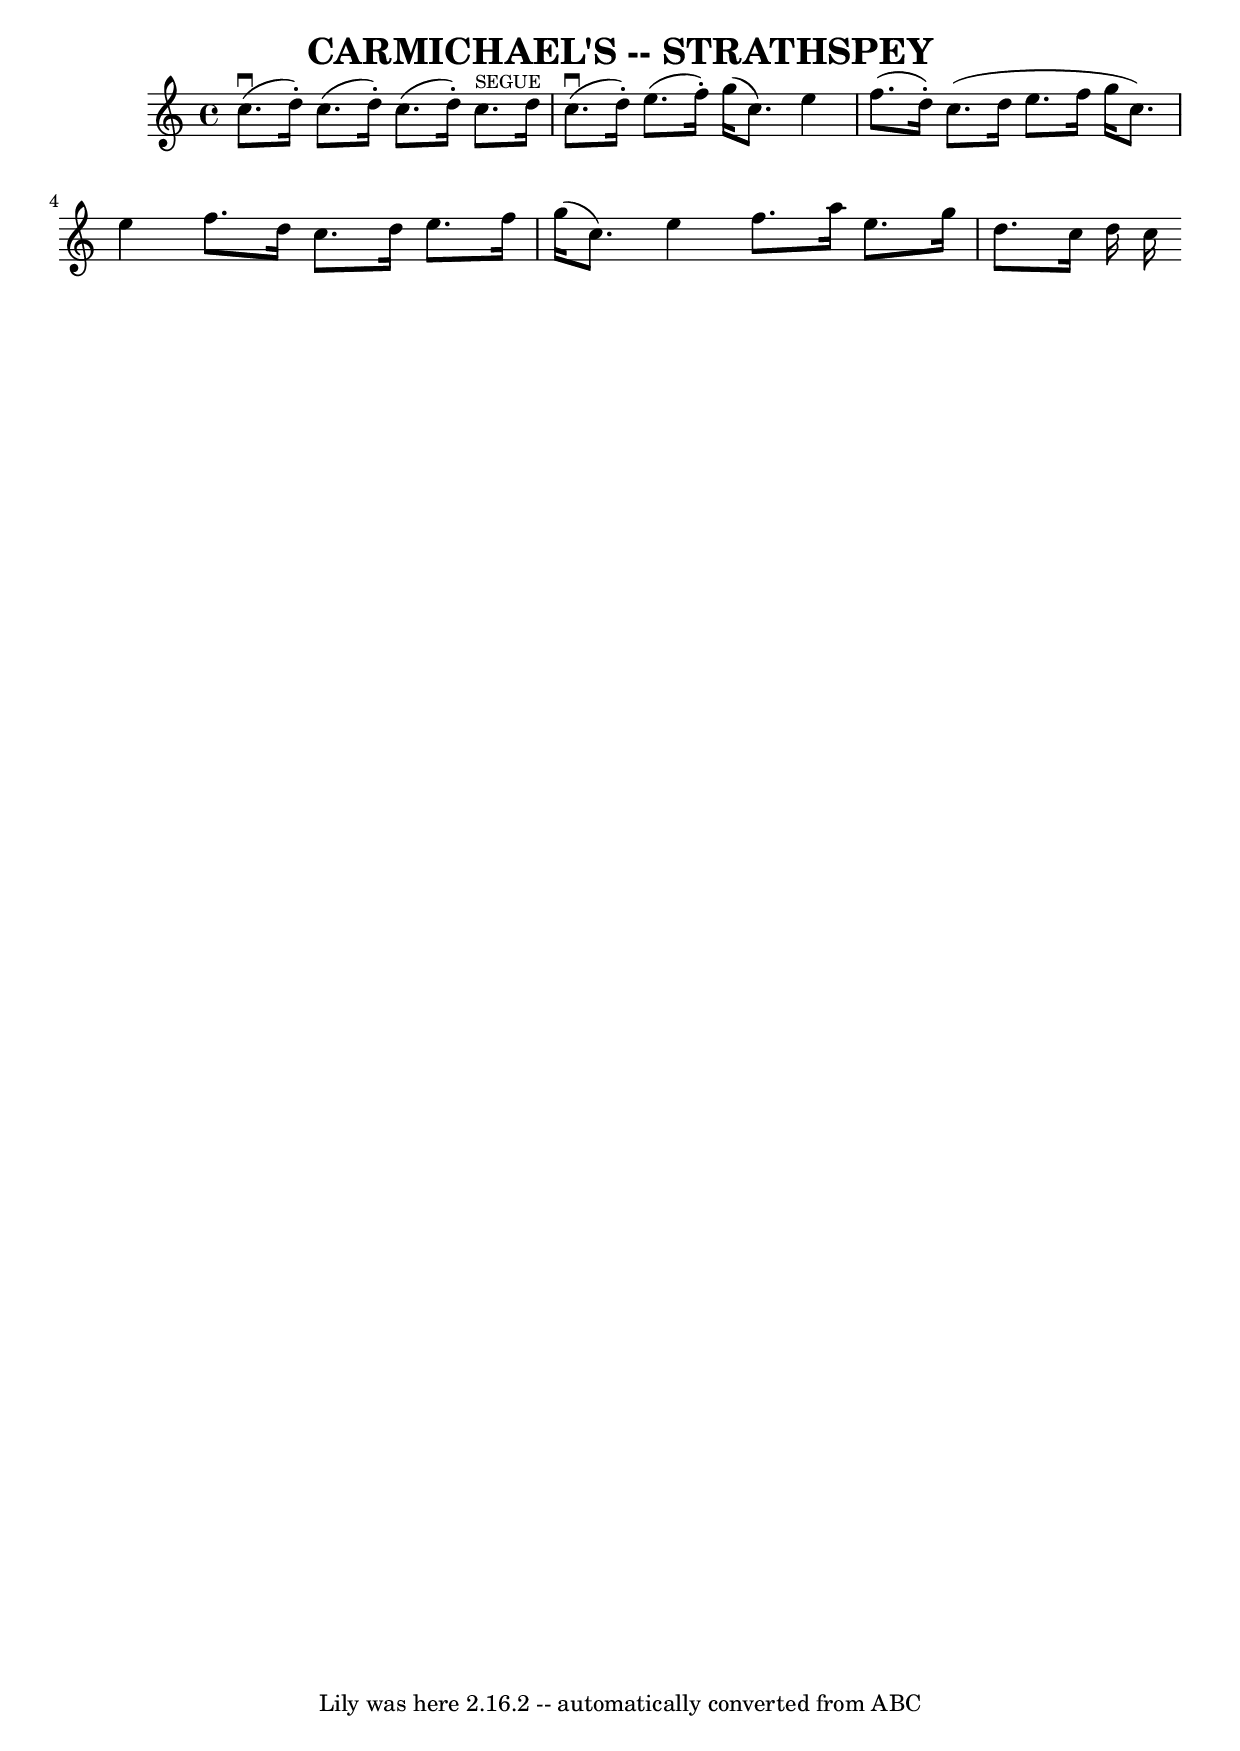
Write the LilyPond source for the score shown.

\version "2.16.2"
\include "Mammoth.ily"
\header {
  %% book = "Ryan's Mammoth Collection of Fiddle Tunes"
  crossRefNumber = "1"
  footnotes = ""
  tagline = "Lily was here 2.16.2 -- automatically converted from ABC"
  title = "CARMICHAEL'S -- STRATHSPEY"

}
voicedefault =  {


  \override Staff.TimeSignature #'style = #'C
  \time 4/4 % %slurgracf 1
  
  \key c \major c''8. (^\downbow d''16-.) c''8. ((d''16-.) c''8. ((d''16-.) c''8.^\segue d''16 c''8. (^\downbow d''16-.) e''8. (f''16-.) g''16 (c''8.) e''4      |
  f''8. (d''16-.) c''8. (d''16 e''8. f''16 g''16 (c''8.) e''4     |
  f''8. d''16 c''8. d''16 e''8. f''16 g''16 (c''8.) e''4     |
  f''8. a''16    
  e''8. g''16 d''8. c''16 d''16 (c''16 (

}

\score{
  <<

    \context Staff="default"
    {
      \voicedefault 
      
    }

  >>
  \layout {
    
  }
  \midi {
  }

}
